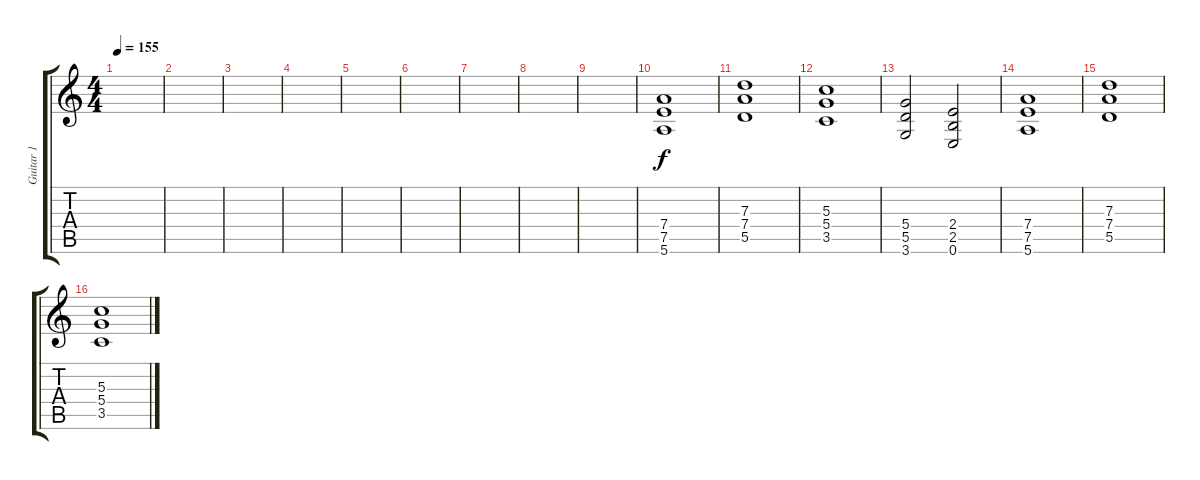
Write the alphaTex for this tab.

\track ("Guitar 1" "Guitar 1") {instrument distortionguitar}
\staff {score tabs}
\tuning (E4 B3 G3 D3 A2 E2) {hide}
\ts (4 4)
\tempo 155
\clef g2
\ks c
|
|
|
|
|
|
|
|
|
(7.4 7.5 5.6).1 |
(7.3 7.4 5.5).1 |
(5.3 5.4 3.5).1 |
(5.4 5.5 3.6).2 (2.4 2.5 0.6).2 |
(7.4 7.5 5.6).1 |
(7.3 7.4 5.5).1 |
(5.3 5.4 3.5).1
